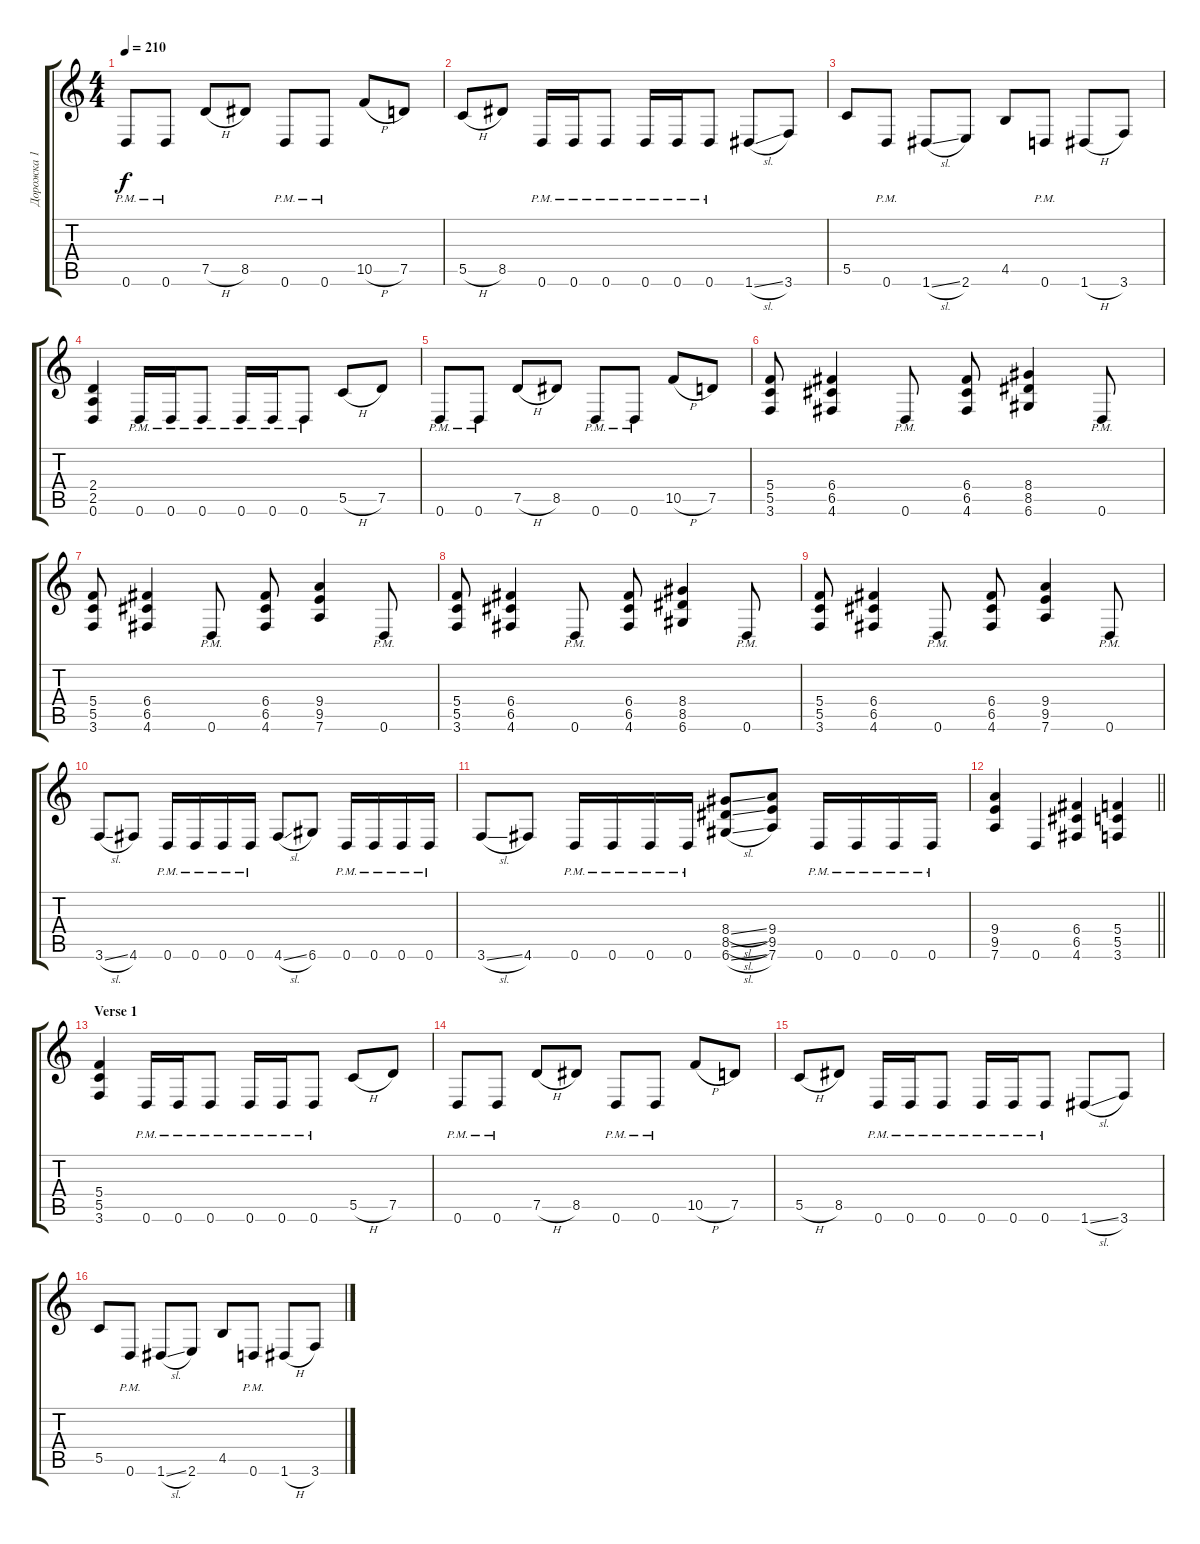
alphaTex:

\track ("Дорожка 1" "Дорожка 1") {instrument distortionguitar}
\staff {score tabs}
\tuning (D4 A3 F3 C3 G2 D2) {hide}
\ts (4 4)
\tempo 210
\clef g2
\ks c
0.6{pm}.8{dy f} 0.6{pm}.8 7.5{h}.8 8.5.8 0.6{pm}.8 0.6{pm}.8 10.5{h}.8 7.5.8 |
5.5{h}.8 8.5.8 0.6{pm}.16 0.6{pm}.16 0.6{pm}.8 0.6{pm}.16 0.6{pm}.16 0.6{pm}.8 1.6{sl}.8 3.6.8 |
5.5.8 0.6{pm}.8 1.6{sl}.8 2.6.8 4.5.8 0.6{pm}.8 1.6{h}.8 3.6.8 |
(2.4 2.5 0.6).4 0.6{pm}.16 0.6{pm}.16 0.6{pm}.8 0.6{pm}.16 0.6{pm}.16 0.6{pm}.8 5.5{h}.8 7.5.8 |
0.6{pm}.8 0.6{pm}.8 7.5{h}.8 8.5.8 0.6{pm}.8 0.6{pm}.8 10.5{h}.8 7.5.8 |
(5.4 5.5 3.6).8 (6.4 6.5 4.6).4 0.6{pm}.8 (6.4 6.5 4.6).8 (8.4 8.5 6.6).4 0.6{pm}.8 |
(5.4 5.5 3.6).8 (6.4 6.5 4.6).4 0.6{pm}.8 (6.4 6.5 4.6).8 (9.4 9.5 7.6).4 0.6{pm}.8 |
(5.4 5.5 3.6).8 (6.4 6.5 4.6).4 0.6{pm}.8 (6.4 6.5 4.6).8 (8.4 8.5 6.6).4 0.6{pm}.8 |
(5.4 5.5 3.6).8 (6.4 6.5 4.6).4 0.6{pm}.8 (6.4 6.5 4.6).8 (9.4 9.5 7.6).4 0.6{pm}.8 |
3.6{sl}.8 4.6.8 0.6{pm}.16 0.6{pm}.16 0.6{pm}.16 0.6{pm}.16 4.6{sl}.8 6.6.8 0.6{pm}.16 0.6{pm}.16 0.6{pm}.16 0.6{pm}.16 |
3.6{sl}.8 4.6.8 0.6{pm}.16 0.6{pm}.16 0.6{pm}.16 0.6{pm}.16 (8.4{sl} 8.5{sl} 6.6{sl}).8 (9.4 9.5 7.6).8 0.6{pm}.16 0.6{pm}.16 0.6{pm}.16 0.6{pm}.16 |
\barLineRight lightlight
(9.4 9.5 7.6).4 0.6.4 (6.4 6.5 4.6).4 (5.4 5.5 3.6).4 |
\section ("" "Verse 1")
(5.4 5.5 3.6).4 0.6{pm}.16 0.6{pm}.16 0.6{pm}.8 0.6{pm}.16 0.6{pm}.16 0.6{pm}.8 5.5{h}.8 7.5.8 |
0.6{pm}.8 0.6{pm}.8 7.5{h}.8 8.5.8 0.6{pm}.8 0.6{pm}.8 10.5{h}.8 7.5.8 |
5.5{h}.8 8.5.8 0.6{pm}.16 0.6{pm}.16 0.6{pm}.8 0.6{pm}.16 0.6{pm}.16 0.6{pm}.8 1.6{sl}.8 3.6.8 |
5.5.8 0.6{pm}.8 1.6{sl}.8 2.6.8 4.5.8 0.6{pm}.8 1.6{h}.8 3.6.8
